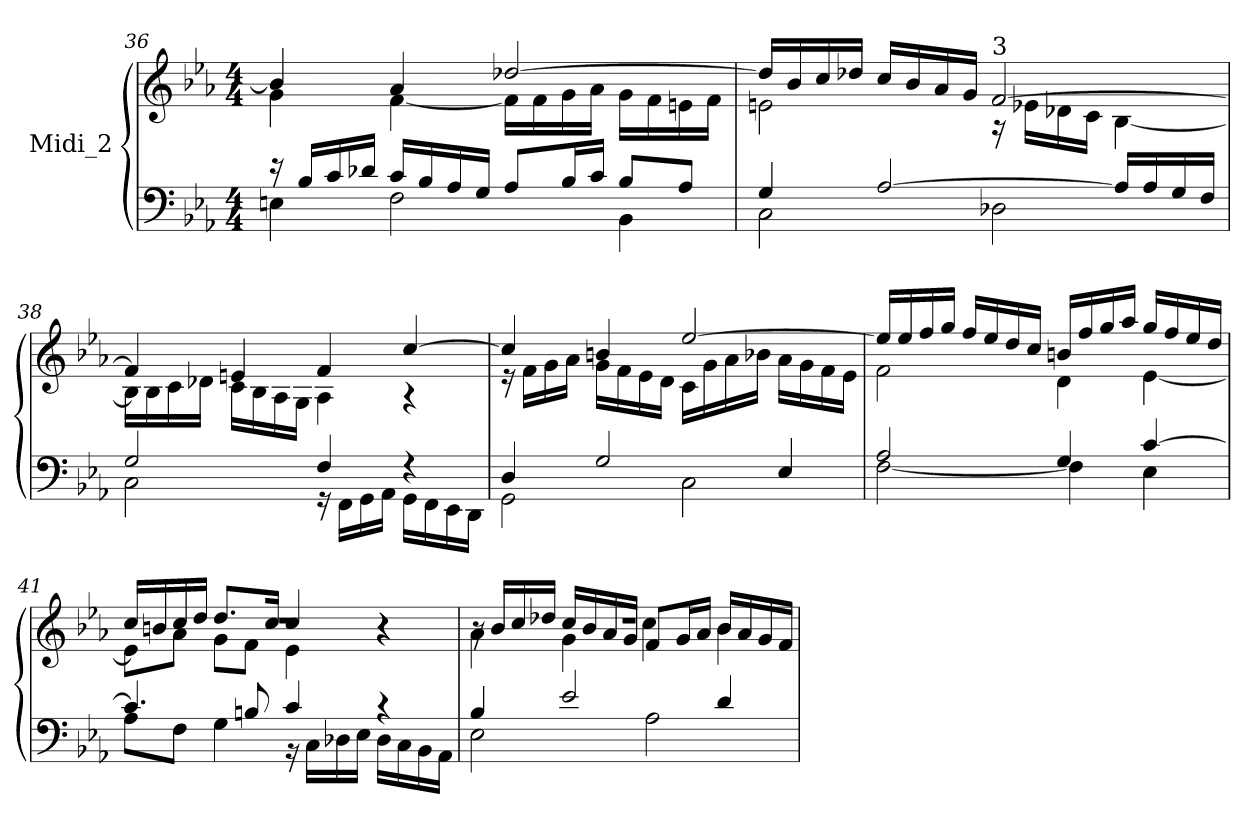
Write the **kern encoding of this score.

**kern	**kern
*part1	*part1
*staff2	*staff1
*I"Midi_2	*
*clefF4	*clefG2
*k[b-e-a-]	*k[b-e-a-]
*E-:	*E-:
*M4/4	*M4/4
=36	=36
*^	*^
16r	4En\	4b-/]	4g\
16B-LL	.	.	.
16c	.	.	.
16d-XJJ	.	.	.
16c/LL	2F\	4a-/	[4f\
16B-/	.	.	.
16A-/	.	.	.
16G/JJ	.	.	.
8A-/L	.	[2dd-X/	16f\LL]
.	.	.	16f\
16B-/L	.	.	16g\
16c/JJ	.	.	16a-\JJ
8B-/L	4BB-\	.	16gLL
.	.	.	16f
8A-/J	.	.	16en
.	.	.	16fJJ
=37	=37	=37	=37
4G/	2C\	16dd-LL]	2en\
.	.	16b-	.
.	.	16cc	.
.	.	16dd-JJ	.
[2A-/	.	16cc/LL	.
.	.	16b-/	.
.	.	16a-/	.
.	.	16g/JJ	.
!	!	!LO:TX:a:t=3	!
.	2D-X\	[2f/	16r
.	.	.	16e-X\LL
.	.	.	16d-X\
.	.	.	16c\JJ
16A-LL]	.	.	[4B-\
16A-/	.	.	.
16G/	.	.	.
16F/JJ	.	.	.
!!LO:LB:g=z	!!
=38	=38	=38	=38
2G/	2C\	4f/]	16B-\LL]
.	.	.	16B-\
.	.	.	16c\
.	.	.	16d-X\JJ
.	.	4en/	16cLL
.	.	.	16B-\
.	.	.	16A-\
.	.	.	16G\JJ
4F/	16r	4f/	4A-\
.	16FFLL	.	.
.	16GG	.	.
.	16AA-JJ	.	.
4r	16GGLL	[4cc/	4r
.	16FF	.	.
.	16EE-	.	.
.	16DDJJ	.	.
=39	=39	=39	=39
4D/	2GG\	4cc/]	16r
.	.	.	16f\LL
.	.	.	16g\
.	.	.	16a-\JJ
2G/	.	4bn/	16g\LL
.	.	.	16f\
.	.	.	16e-\
.	.	.	16d\JJ
.	2C\	[2ee-/	16cLL
.	.	.	16g\
.	.	.	16a-\
.	.	.	16b-X\JJ
4E-/	.	.	16a-\LL
.	.	.	16g\
.	.	.	16f\
.	.	.	16e-\JJ
=40	=40	=40	=40
2A-/	[2F\	16ee-LL]	2f\
.	.	16ee-/	.
.	.	16ff/	.
.	.	16gg/JJ	.
.	.	16ffLL	.
.	.	16ee-/	.
.	.	16dd/	.
.	.	16cc/JJ	.
4G/	4F\]	16bnLL	4d\
.	.	16ff/	.
.	.	16gg/	.
.	.	16aa-/JJ	.
[4c/	4E-\	16gg/LL	[4e-\
.	.	16ff/	.
.	.	16ee-/	.
.	.	16dd/JJ	.
!!LO:LB:g=z
=41	=41	=41	=41
*	*	*	*^
4.c/]	8A-\L	16cc/LL	8e-\L]	1r
.	.	16bn/	.	.
.	8F\J	16cc/	8a-\J	.
.	.	16dd/JJ	.	.
.	4G\	8.dd/L	8g\L	.
8Bn/	.	.	8f\J	.
.	.	16cc/J	.	.
4c/	16r	4cc/	4e-\	.
.	16C\LL	.	.	.
.	16D-X\	.	.	.
.	16E-\JJ	.	.	.
4r	16D-\LL	4r	4r	.
.	16C\	.	.	.
.	16BB-\	.	.	.
.	16AA-\JJ	.	.	.
=42	=42	=42	=42	=42
4B-/	2E-\	16r	4a-\	1r
.	.	16b-LL	.	.
.	.	16cc	.	.
.	.	16dd-XJJ	.	.
2e-/	.	16cc/LL	4g\	.
.	.	16b-/	.	.
.	.	16a-/	.	.
.	.	16g/JJ	.	.
.	2A-\	8f/L	4cc\	.
.	.	16g/L	.	.
.	.	16a-/JJ	.	.
4d/	.	16b-LL	4b-\	.
.	.	16a-	.	.
.	.	16g	.	.
.	.	16fJJ	.	.
*v	*v	*	*	*
*	*v	*v	*v
=	=
*-	*-
